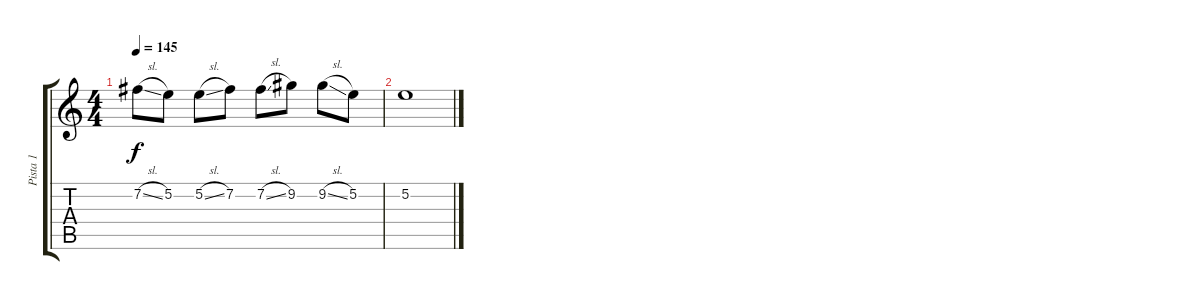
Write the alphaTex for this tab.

\track ("Pista 1" "Pista 1") {instrument distortionguitar}
\staff {score tabs}
\tuning (E4 B3 G3 D3 A2 E2) {hide}
\ts (4 4)
\tempo 145
\clef g2
\ks c
7.2{sl}.8{dy f} 5.2.8 5.2{sl}.8 7.2.8 7.2{sl}.8 9.2.8 9.2{sl}.8 5.2.8 |
5.2.1
